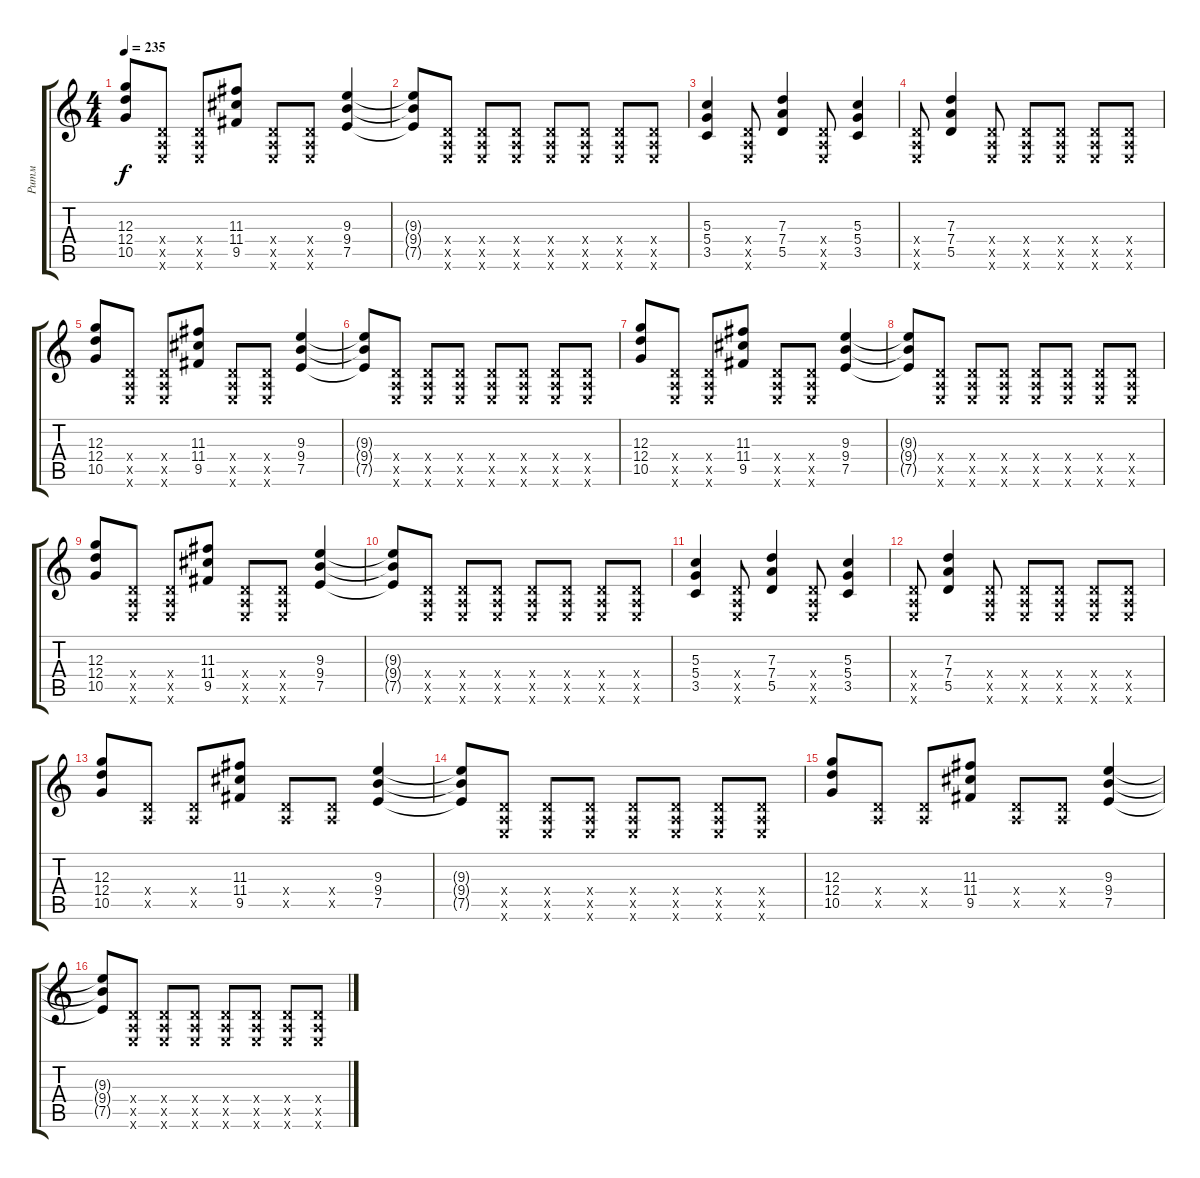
\track ("Ритм" "Ритм") {instrument distortionguitar}
\staff {score tabs}
\tuning (E4 B3 G3 D3 A2 E2) {hide}
\ts (4 4)
\tempo 235
\clef g2
\ks c
(12.3 12.4 10.5).8{dy f} (0.4{x} 0.5{x} 0.6{x}).8 (0.4{x} 0.5{x} 0.6{x}).8 (11.3 11.4 9.5).8 (0.4{x} 0.5{x} 0.6{x}).8 (0.4{x} 0.5{x} 0.6{x}).8 (9.3 9.4 7.5).4 |
(9.3{t} 9.4{t} 7.5{t}).8 (0.4{x} 0.5{x} 0.6{x}).8 (0.4{x} 0.5{x} 0.6{x}).8 (0.4{x} 0.5{x} 0.6{x}).8 (0.4{x} 0.5{x} 0.6{x}).8 (0.4{x} 0.5{x} 0.6{x}).8 (0.4{x} 0.5{x} 0.6{x}).8 (0.4{x} 0.5{x} 0.6{x}).8 |
(5.3 5.4 3.5).4 (0.4{x} 0.5{x} 0.6{x}).8 (7.3 7.4 5.5).4 (0.4{x} 0.5{x} 0.6{x}).8 (5.3 5.4 3.5).4 |
(0.4{x} 0.5{x} 0.6{x}).8 (7.3 7.4 5.5).4 (0.4{x} 0.5{x} 0.6{x}).8 (0.4{x} 0.5{x} 0.6{x}).8 (0.4{x} 0.5{x} 0.6{x}).8 (0.4{x} 0.5{x} 0.6{x}).8 (0.4{x} 0.5{x} 0.6{x}).8 |
(12.3 12.4 10.5).8 (0.4{x} 0.5{x} 0.6{x}).8 (0.4{x} 0.5{x} 0.6{x}).8 (11.3 11.4 9.5).8 (0.4{x} 0.5{x} 0.6{x}).8 (0.4{x} 0.5{x} 0.6{x}).8 (9.3 9.4 7.5).4 |
(9.3{t} 9.4{t} 7.5{t}).8 (0.4{x} 0.5{x} 0.6{x}).8 (0.4{x} 0.5{x} 0.6{x}).8 (0.4{x} 0.5{x} 0.6{x}).8 (0.4{x} 0.5{x} 0.6{x}).8 (0.4{x} 0.5{x} 0.6{x}).8 (0.4{x} 0.5{x} 0.6{x}).8 (0.4{x} 0.5{x} 0.6{x}).8 |
(12.3 12.4 10.5).8 (0.4{x} 0.5{x} 0.6{x}).8 (0.4{x} 0.5{x} 0.6{x}).8 (11.3 11.4 9.5).8 (0.4{x} 0.5{x} 0.6{x}).8 (0.4{x} 0.5{x} 0.6{x}).8 (9.3 9.4 7.5).4 |
(9.3{t} 9.4{t} 7.5{t}).8 (0.4{x} 0.5{x} 0.6{x}).8 (0.4{x} 0.5{x} 0.6{x}).8 (0.4{x} 0.5{x} 0.6{x}).8 (0.4{x} 0.5{x} 0.6{x}).8 (0.4{x} 0.5{x} 0.6{x}).8 (0.4{x} 0.5{x} 0.6{x}).8 (0.4{x} 0.5{x} 0.6{x}).8 |
(12.3 12.4 10.5).8 (0.4{x} 0.5{x} 0.6{x}).8 (0.4{x} 0.5{x} 0.6{x}).8 (11.3 11.4 9.5).8 (0.4{x} 0.5{x} 0.6{x}).8 (0.4{x} 0.5{x} 0.6{x}).8 (9.3 9.4 7.5).4 |
(9.3{t} 9.4{t} 7.5{t}).8 (0.4{x} 0.5{x} 0.6{x}).8 (0.4{x} 0.5{x} 0.6{x}).8 (0.4{x} 0.5{x} 0.6{x}).8 (0.4{x} 0.5{x} 0.6{x}).8 (0.4{x} 0.5{x} 0.6{x}).8 (0.4{x} 0.5{x} 0.6{x}).8 (0.4{x} 0.5{x} 0.6{x}).8 |
(5.3 5.4 3.5).4 (0.4{x} 0.5{x} 0.6{x}).8 (7.3 7.4 5.5).4 (0.4{x} 0.5{x} 0.6{x}).8 (5.3 5.4 3.5).4 |
(0.4{x} 0.5{x} 0.6{x}).8 (7.3 7.4 5.5).4 (0.4{x} 0.5{x} 0.6{x}).8 (0.4{x} 0.5{x} 0.6{x}).8 (0.4{x} 0.5{x} 0.6{x}).8 (0.4{x} 0.5{x} 0.6{x}).8 (0.4{x} 0.5{x} 0.6{x}).8 |
(12.3 12.4 10.5).8 (0.4{x} 0.5{x}).8 (0.4{x} 0.5{x}).8 (11.3 11.4 9.5).8 (0.4{x} 0.5{x}).8 (0.4{x} 0.5{x}).8 (9.3 9.4 7.5).4 |
(9.3{t} 9.4{t} 7.5{t}).8 (0.4{x} 0.5{x} 0.6{x}).8 (0.4{x} 0.5{x} 0.6{x}).8 (0.4{x} 0.5{x} 0.6{x}).8 (0.4{x} 0.5{x} 0.6{x}).8 (0.4{x} 0.5{x} 0.6{x}).8 (0.4{x} 0.5{x} 0.6{x}).8 (0.4{x} 0.5{x} 0.6{x}).8 |
(12.3 12.4 10.5).8 (0.4{x} 0.5{x}).8 (0.4{x} 0.5{x}).8 (11.3 11.4 9.5).8 (0.4{x} 0.5{x}).8 (0.4{x} 0.5{x}).8 (9.3 9.4 7.5).4 |
(9.3{t} 9.4{t} 7.5{t}).8 (0.4{x} 0.5{x} 0.6{x}).8 (0.4{x} 0.5{x} 0.6{x}).8 (0.4{x} 0.5{x} 0.6{x}).8 (0.4{x} 0.5{x} 0.6{x}).8 (0.4{x} 0.5{x} 0.6{x}).8 (0.4{x} 0.5{x} 0.6{x}).8 (0.4{x} 0.5{x} 0.6{x}).8
